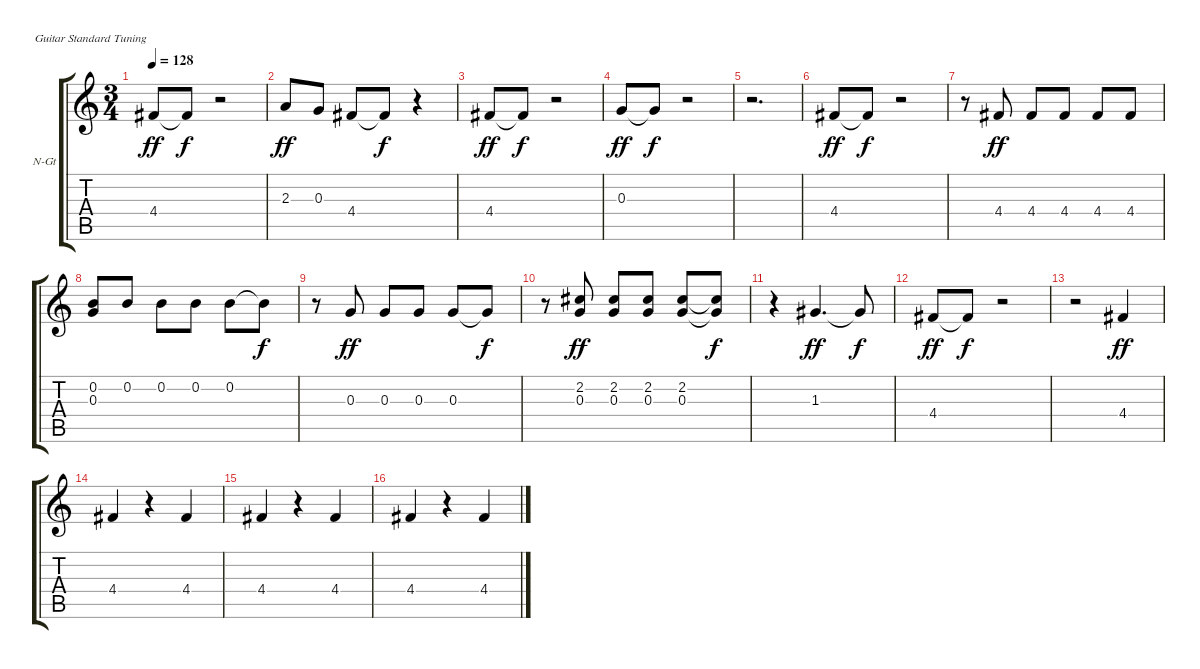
\bracketExtendMode groupsimilarinstruments
\firstSystemTrackNameOrientation horizontal
\otherSystemsTrackNameOrientation horizontal
\track ("Guitar 2" "N-Gt") {instrument acousticguitarnylon}
\staff {score tabs}
\tuning (E4 B3 G3 D3 A2 E2)
\ts (3 4)
\tempo 128
\clef g2
\ks c
4.4.8{dy ff} 4.4{t}.8{dy f} r.2 |
2.3.8{dy ff} 0.3.8 4.4.8 4.4{t}.8{dy f} r.4 |
4.4.8{dy ff} 4.4{t}.8{dy f} r.2 |
0.3.8{dy ff} 0.3{t}.8{dy f} r.2 |
r.2{d} |
4.4.8{dy ff} 4.4{t}.8{dy f} r.2 |
r.8 4.4.8{dy ff} 4.4.8 4.4.8 4.4.8 4.4.8 |
(0.2 0.3).8 0.2.8 0.2.8 0.2.8 0.2.8 0.2{t}.8{dy f} |
r.8 0.3.8{dy ff} 0.3.8 0.3.8 0.3.8 0.3{t}.8{dy f} |
r.8 (2.2 0.3).8{dy ff} (2.2 0.3).8 (2.2 0.3).8 (2.2 0.3).8 (2.2{t} 0.3{t}).8{dy f} |
r.4 1.3.4{d dy ff} 1.3{t}.8{dy f} |
4.4.8{dy ff} 4.4{t}.8{dy f} r.2 |
r.2 4.4.4{dy ff} |
4.4.4 r.4 4.4.4 |
4.4.4 r.4 4.4.4 |
4.4.4 r.4 4.4.4
